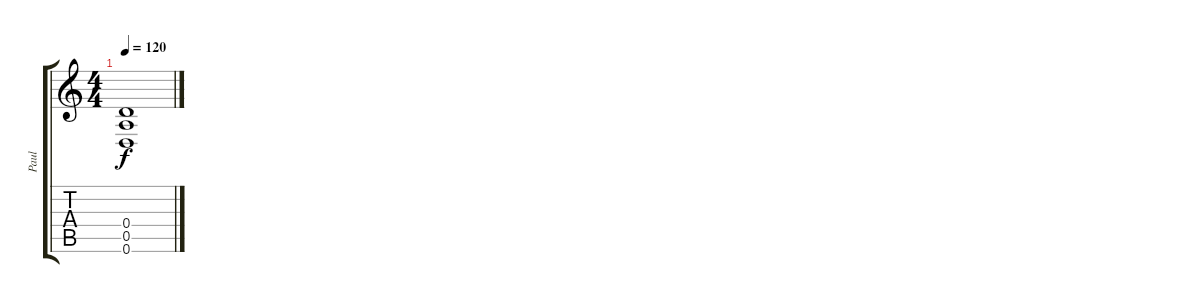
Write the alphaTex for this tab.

\track ("Paul" "Paul") {instrument overdrivenguitar}
\staff {score tabs}
\tuning (E4 B3 G3 D3 A2 D2) {hide}
\ts (4 4)
\tempo 120
\clef g2
\ks c
(0.4{t} 0.5{t} 0.6{t}).1{dy f}
